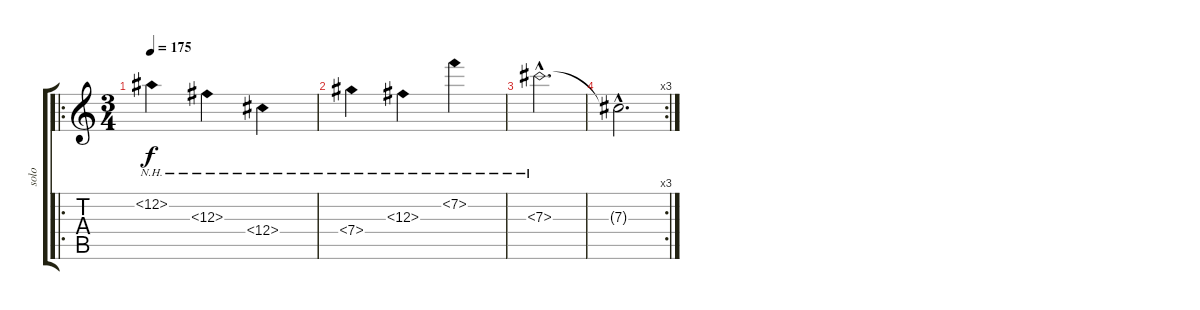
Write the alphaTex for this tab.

\track ("solo" "solo") {instrument acousticguitarsteel}
\staff {score tabs}
\tuning (Eb4 Bb3 Gb3 Db3 Ab2 Eb2) {hide}
\ro
\ts (3 4)
\tempo 175
\clef g2
\ks c
12.2{nh}.4{dy f instrument acousticguitarsteel} 12.3{nh}.4 12.4{nh}.4 |
7.4{nh}.4 12.3{nh}.4 7.2{nh}.4 |
7.3{nh hac}.2{d} |
\rc 3
7.3{hac t}.2{d}
